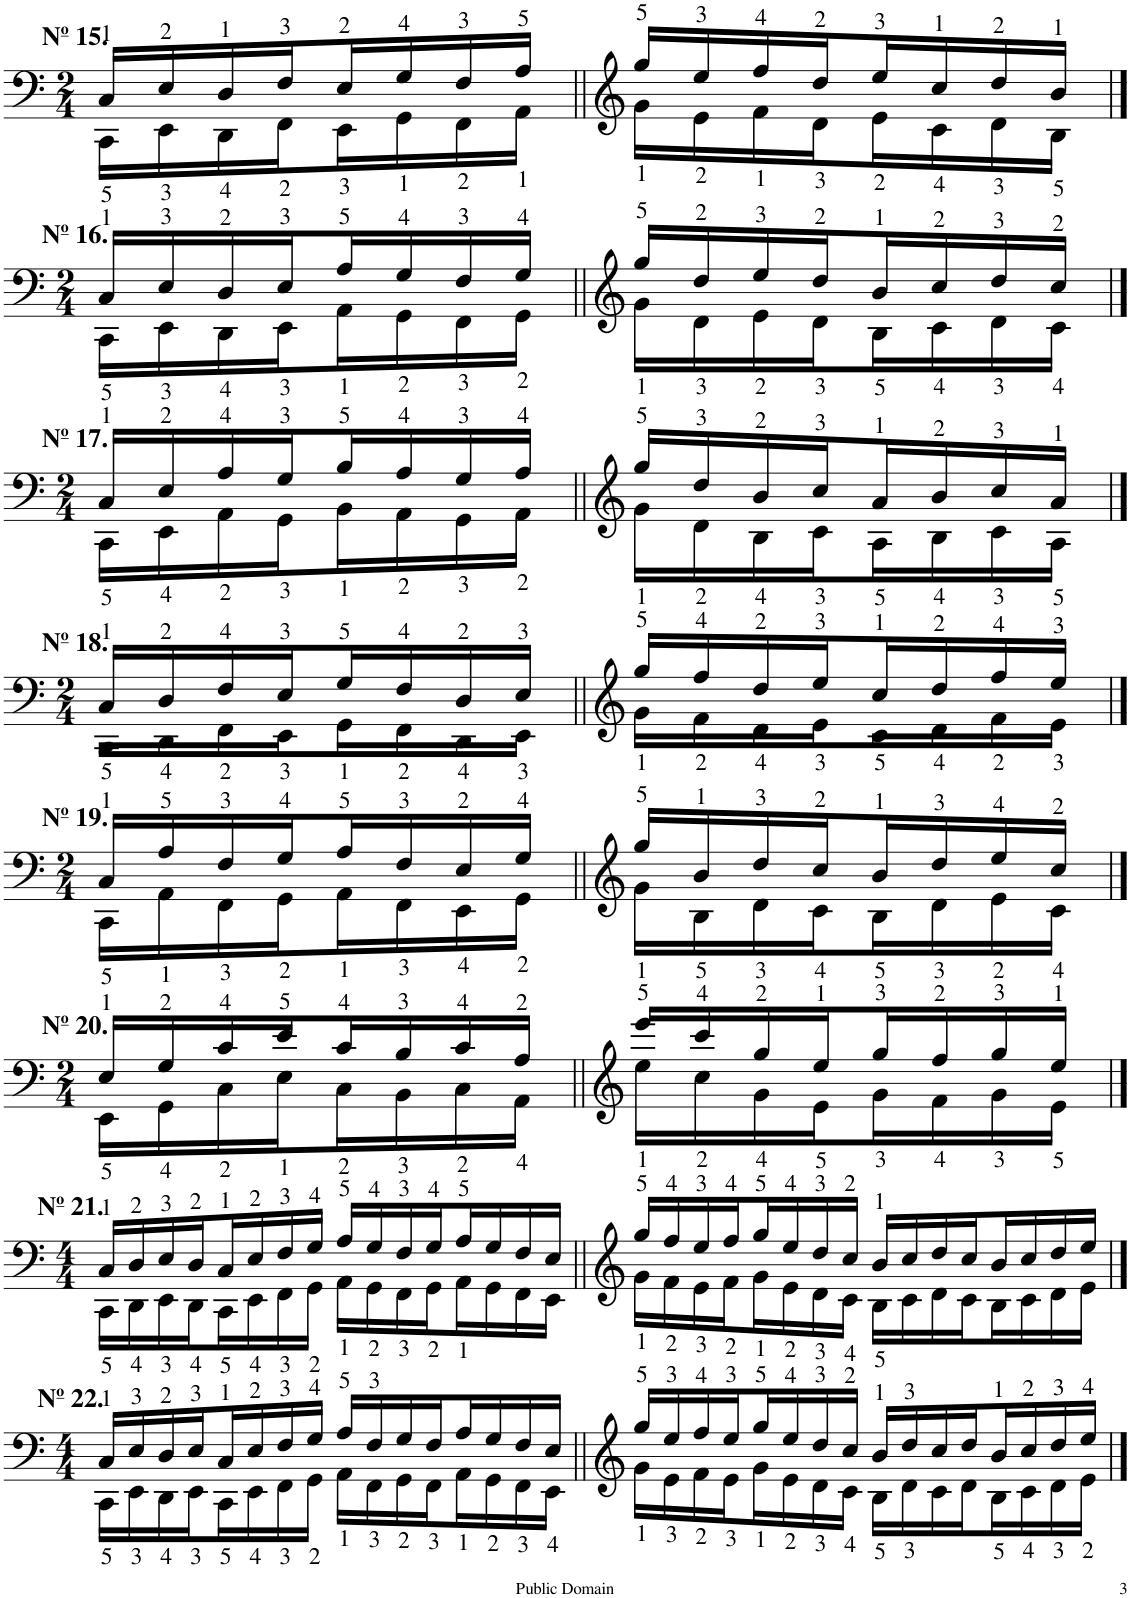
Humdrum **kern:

**kern
*part1
*staff1
*I"P1
!!LO:PB:g=z
*clefF4
*k[]
*M2/4
=1
*^
!LO:TX:a:B:t=N	!
!LO:TX:a:t=o	!
!LO:TX:a:t=15.	!
16C/LL	16CC\LL
16E/	16EE\
16D/	16DD\
16F/	16FF\
16E/	16EE\
16G/	16GG\
16F/	16FF\
16A/JJ	16AA\JJ
=2||	=2||
16gg/LL	16g\LL
16ee/	16e\
16ff/	16f\
16dd/	16d\
16ee/	16e\
16cc/	16c\
16dd/	16d\
16b/JJ	16B\JJ
!!LO:LB:g=z	!!
==3	==3
*clefF4	*
*M2/4	*
!LO:TX:a:B:t=N	!
!LO:TX:a:t=o	!
!LO:TX:a:t=16.	!
16C/LL	16CC\LL
16E/	16EE\
16D/	16DD\
16E/	16EE\
16A/	16AA\
16G/	16GG\
16F/	16FF\
16G/JJ	16GG\JJ
=4||	=4||
16gg/LL	16g\LL
16dd/	16d\
16ee/	16e\
16dd/	16d\
16b/	16B\
16cc/	16c\
16dd/	16d\
16cc/JJ	16c\JJ
!!LO:LB:g=z	!!
==5	==5
*clefF4	*
*M2/4	*
!LO:TX:a:B:t=N	!
!LO:TX:a:t=o	!
!LO:TX:a:t=17.	!
16C/LL	16CC\LL
16E/	16EE\
16A/	16AA\
16G/	16GG\
16B/	16BB\
16A/	16AA\
16G/	16GG\
16A/JJ	16AA\JJ
=6||	=6||
16gg/LL	16g\LL
16dd/	16d\
16b/	16B\
16cc/	16c\
16a/	16A\
16b/	16B\
16cc/	16c\
16a/JJ	16A\JJ
!!LO:LB:g=z	!!
==7	==7
*clefF4	*
*M2/4	*
!LO:TX:a:B:t=N	!
!LO:TX:a:t=o	!
!LO:TX:a:t=18.	!
16C/LL	16CC\LL
16D/	16DD\
16F/	16FF\
16E/	16EE\
16G/	16GG\
16F/	16FF\
16D/	16DD\
16E/JJ	16EE\JJ
=8||	=8||
16gg/LL	16g\LL
16ff/	16f\
16dd/	16d\
16ee/	16e\
16cc/	16c\
16dd/	16d\
16ff/	16f\
16ee/JJ	16e\JJ
!!LO:LB:g=z	!!
==9	==9
*clefF4	*
*M2/4	*
!LO:TX:a:B:t=N	!
!LO:TX:a:t=o	!
!LO:TX:a:t=19.	!
16C/LL	16CC\LL
16A/	16AA\
16F/	16FF\
16G/	16GG\
16A/	16AA\
16F/	16FF\
16E/	16EE\
16G/JJ	16GG\JJ
=10||	=10||
16gg/LL	16g\LL
16b/	16B\
16dd/	16d\
16cc/	16c\
16b/	16B\
16dd/	16d\
16ee/	16e\
16cc/JJ	16c\JJ
!!LO:LB:g=z	!!
==11	==11
*clefF4	*
*M2/4	*
!LO:TX:a:B:t=N	!
!LO:TX:a:t=o	!
!LO:TX:a:t=20.	!
16E/LL	16EE\LL
16G/	16GG\
16c/	16C\
16e/	16E\
16c/	16C\
16B/	16BB\
16c/	16C\
16A/JJ	16AA\JJ
=12||	=12||
16eee/LL	16ee\LL
16ccc/	16cc\
16gg/	16g\
16ee/	16e\
16gg/	16g\
16ff/	16f\
16gg/	16g\
16ee/JJ	16e\JJ
!!LO:LB:g=z	!!
==13	==13
*clefF4	*
*M4/4	*
!LO:TX:a:B:t=N	!
!LO:TX:a:t=o	!
!LO:TX:a:t=21.	!
16C/LL	16CC\LL
16D/	16DD\
16E/	16EE\
16D/	16DD\
16C/	16CC\
16E/	16EE\
16F/	16FF\
16G/JJ	16GG\JJ
16A/LL	16AA\LL
16G/	16GG\
16F/	16FF\
16G/	16GG\
16A/	16AA\
16G/	16GG\
16F/	16FF\
16E/JJ	16EE\JJ
=14||	=14||
16gg/LL	16g\LL
16ff/	16f\
16ee/	16e\
16ff/	16f\
16gg/	16g\
16ee/	16e\
16dd/	16d\
16cc/JJ	16c\JJ
16b/LL	16B\LL
16cc/	16c\
16dd/	16d\
16cc/	16c\
16b/	16B\
16cc/	16c\
16dd/	16d\
16ee/JJ	16e\JJ
!!LO:LB:g=z	!!
==15	==15
*clefF4	*
*M4/4	*
!LO:TX:a:B:t=N	!
!LO:TX:a:t=o	!
!LO:TX:a:t=22.	!
16C/LL	16CC\LL
16E/	16EE\
16D/	16DD\
16E/	16EE\
16C/	16CC\
16E/	16EE\
16F/	16FF\
16G/JJ	16GG\JJ
16A/LL	16AA\LL
16F/	16FF\
16G/	16GG\
16F/	16FF\
16A/	16AA\
16G/	16GG\
16F/	16FF\
16E/JJ	16EE\JJ
=16||	=16||
16gg/LL	16g\LL
16ee/	16e\
16ff/	16f\
16ee/	16e\
16gg/	16g\
16ee/	16e\
16dd/	16d\
16cc/JJ	16c\JJ
16b/LL	16B\LL
16dd/	16d\
16cc/	16c\
16dd/	16d\
16b/	16B\
16cc/	16c\
16dd/	16d\
16ee/JJ	16e\JJ
*v	*v
==
*-
